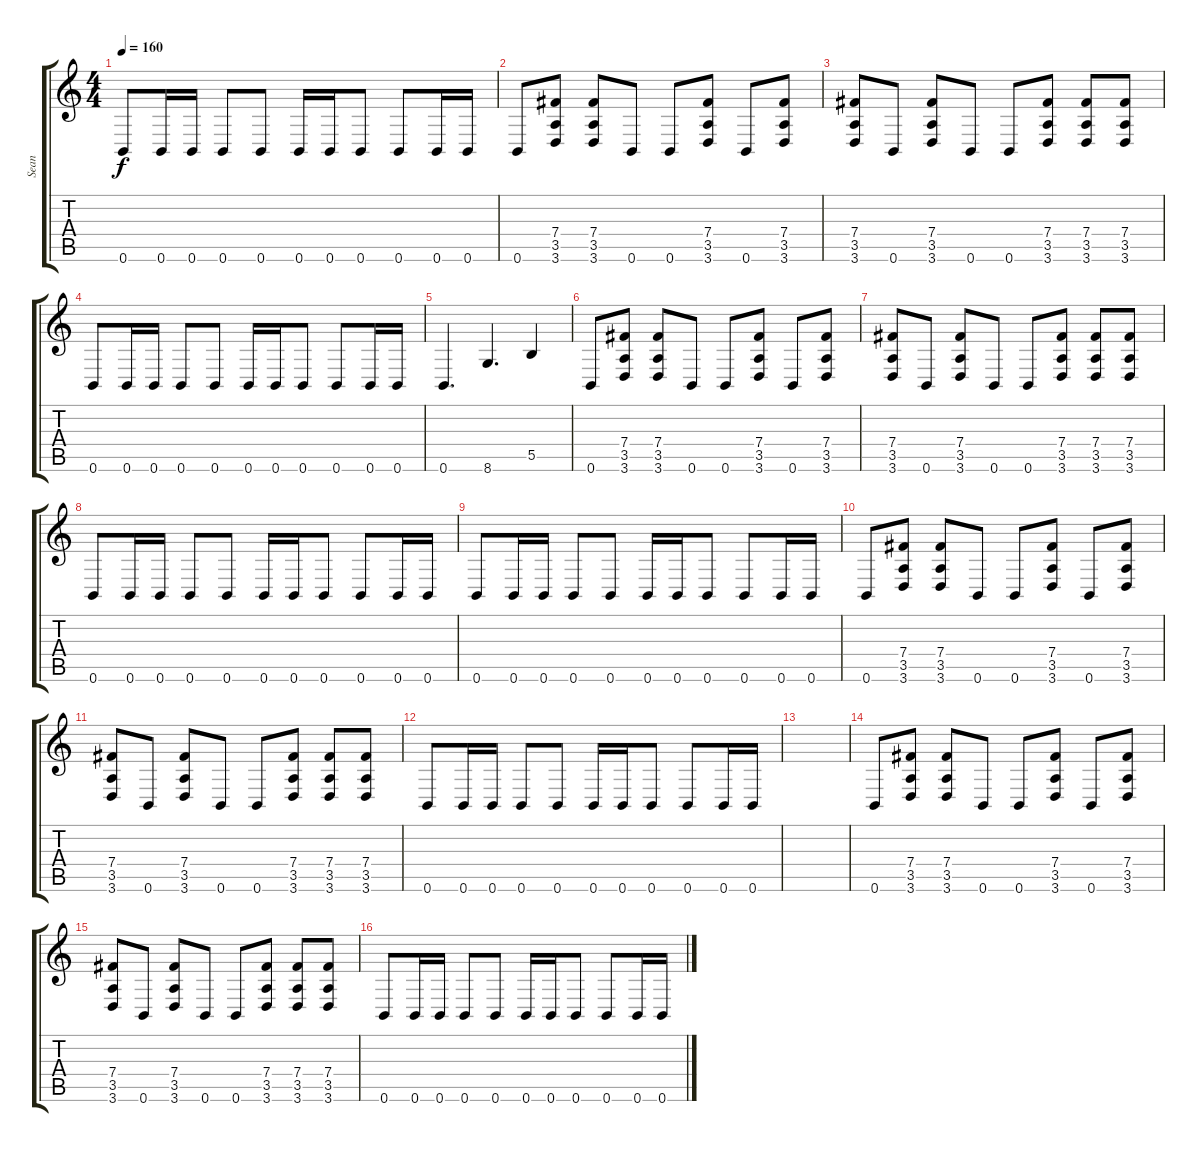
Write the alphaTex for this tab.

\track ("Sean" "Sean") {instrument overdrivenguitar}
\staff {score tabs}
\tuning (Db4 Ab3 E3 B2 Gb2 B1) {hide}
\ts (4 4)
\tempo 160
\clef g2
\ks c
0.6.8{dy f} 0.6.16 0.6.16 0.6.8 0.6.8 0.6.16 0.6.16 0.6.8 0.6.8 0.6.16 0.6.16 |
0.6.8 (7.4 3.5 3.6).8 (7.4 3.5 3.6).8 0.6.8 0.6.8 (7.4 3.5 3.6).8 0.6.8 (7.4 3.5 3.6).8 |
(7.4 3.5 3.6).8 0.6.8 (7.4 3.5 3.6).8 0.6.8 0.6.8 (7.4 3.5 3.6).8 (7.4 3.5 3.6).8 (7.4 3.5 3.6).8 |
0.6.8 0.6.16 0.6.16 0.6.8 0.6.8 0.6.16 0.6.16 0.6.8 0.6.8 0.6.16 0.6.16 |
0.6.4{d} 8.6.4{d} 5.5.4 |
0.6.8 (7.4 3.5 3.6).8 (7.4 3.5 3.6).8 0.6.8 0.6.8 (7.4 3.5 3.6).8 0.6.8 (7.4 3.5 3.6).8 |
(7.4 3.5 3.6).8 0.6.8 (7.4 3.5 3.6).8 0.6.8 0.6.8 (7.4 3.5 3.6).8 (7.4 3.5 3.6).8 (7.4 3.5 3.6).8 |
0.6.8 0.6.16 0.6.16 0.6.8 0.6.8 0.6.16 0.6.16 0.6.8 0.6.8 0.6.16 0.6.16 |
0.6.8 0.6.16 0.6.16 0.6.8 0.6.8 0.6.16 0.6.16 0.6.8 0.6.8 0.6.16 0.6.16 |
0.6.8 (7.4 3.5 3.6).8 (7.4 3.5 3.6).8 0.6.8 0.6.8 (7.4 3.5 3.6).8 0.6.8 (7.4 3.5 3.6).8 |
(7.4 3.5 3.6).8 0.6.8 (7.4 3.5 3.6).8 0.6.8 0.6.8 (7.4 3.5 3.6).8 (7.4 3.5 3.6).8 (7.4 3.5 3.6).8 |
0.6.8 0.6.16 0.6.16 0.6.8 0.6.8 0.6.16 0.6.16 0.6.8 0.6.8 0.6.16 0.6.16 |
|
0.6.8 (7.4 3.5 3.6).8 (7.4 3.5 3.6).8 0.6.8 0.6.8 (7.4 3.5 3.6).8 0.6.8 (7.4 3.5 3.6).8 |
(7.4 3.5 3.6).8 0.6.8 (7.4 3.5 3.6).8 0.6.8 0.6.8 (7.4 3.5 3.6).8 (7.4 3.5 3.6).8 (7.4 3.5 3.6).8 |
0.6.8 0.6.16 0.6.16 0.6.8 0.6.8 0.6.16 0.6.16 0.6.8 0.6.8 0.6.16 0.6.16
